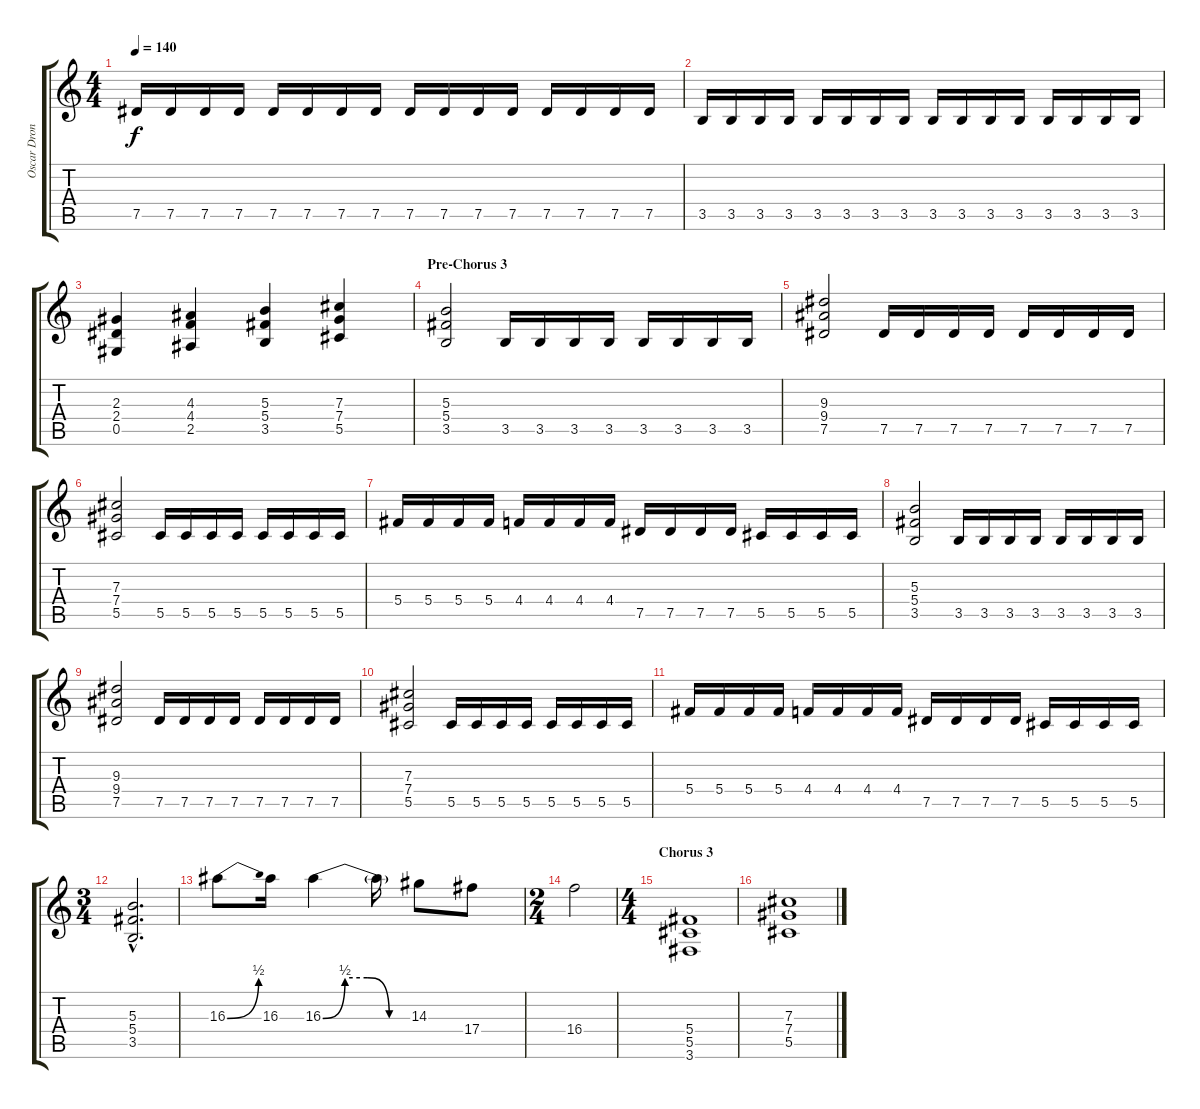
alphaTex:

\track ("Oscar Dronjak :: Guitar 2" "Oscar Dron") {instrument distortionguitar}
\staff {score tabs}
\tuning (Eb4 Bb3 Gb3 Db3 Ab2 Eb2) {hide}
\ts (4 4)
\tempo 140
\clef g2
\ks c
7.5.16{dy f} 7.5.16 7.5.16 7.5.16 7.5.16 7.5.16 7.5.16 7.5.16 7.5.16 7.5.16 7.5.16 7.5.16 7.5.16 7.5.16 7.5.16 7.5.16 |
3.5.16 3.5.16 3.5.16 3.5.16 3.5.16 3.5.16 3.5.16 3.5.16 3.5.16 3.5.16 3.5.16 3.5.16 3.5.16 3.5.16 3.5.16 3.5.16 |
(2.3 2.4 0.5).4 (4.3 4.4 2.5).4 (5.3 5.4 3.5).4 (7.3 7.4 5.5).4 |
\section ("" "Pre-Chorus 3")
(5.3 5.4 3.5).2 3.5.16 3.5.16 3.5.16 3.5.16 3.5.16 3.5.16 3.5.16 3.5.16 |
(9.3 9.4 7.5).2 7.5.16 7.5.16 7.5.16 7.5.16 7.5.16 7.5.16 7.5.16 7.5.16 |
(7.3 7.4 5.5).2 5.5.16 5.5.16 5.5.16 5.5.16 5.5.16 5.5.16 5.5.16 5.5.16 |
5.4.16 5.4.16 5.4.16 5.4.16 4.4.16 4.4.16 4.4.16 4.4.16 7.5.16 7.5.16 7.5.16 7.5.16 5.5.16 5.5.16 5.5.16 5.5.16 |
(5.3 5.4 3.5).2 3.5.16 3.5.16 3.5.16 3.5.16 3.5.16 3.5.16 3.5.16 3.5.16 |
(9.3 9.4 7.5).2 7.5.16 7.5.16 7.5.16 7.5.16 7.5.16 7.5.16 7.5.16 7.5.16 |
(7.3 7.4 5.5).2 5.5.16 5.5.16 5.5.16 5.5.16 5.5.16 5.5.16 5.5.16 5.5.16 |
5.4.16 5.4.16 5.4.16 5.4.16 4.4.16 4.4.16 4.4.16 4.4.16 7.5.16 7.5.16 7.5.16 7.5.16 5.5.16 5.5.16 5.5.16 5.5.16 |
\ts (3 4)
(5.3{hac} 5.4{hac} 3.5{hac}).2{d} |
16.3{be (bend 0 0 60 2)}.8 16.3.16 16.3{be (custom 0 0 15 2 30 2 45 0 60 0)}.4 16.3{t}.16 14.3.8 17.4.8 |
\ts (2 4)
16.4.2 |
\ts (4 4)
\section ("" "Chorus 3")
(5.4 5.5 3.6).1 |
(7.3 7.4 5.5).1
